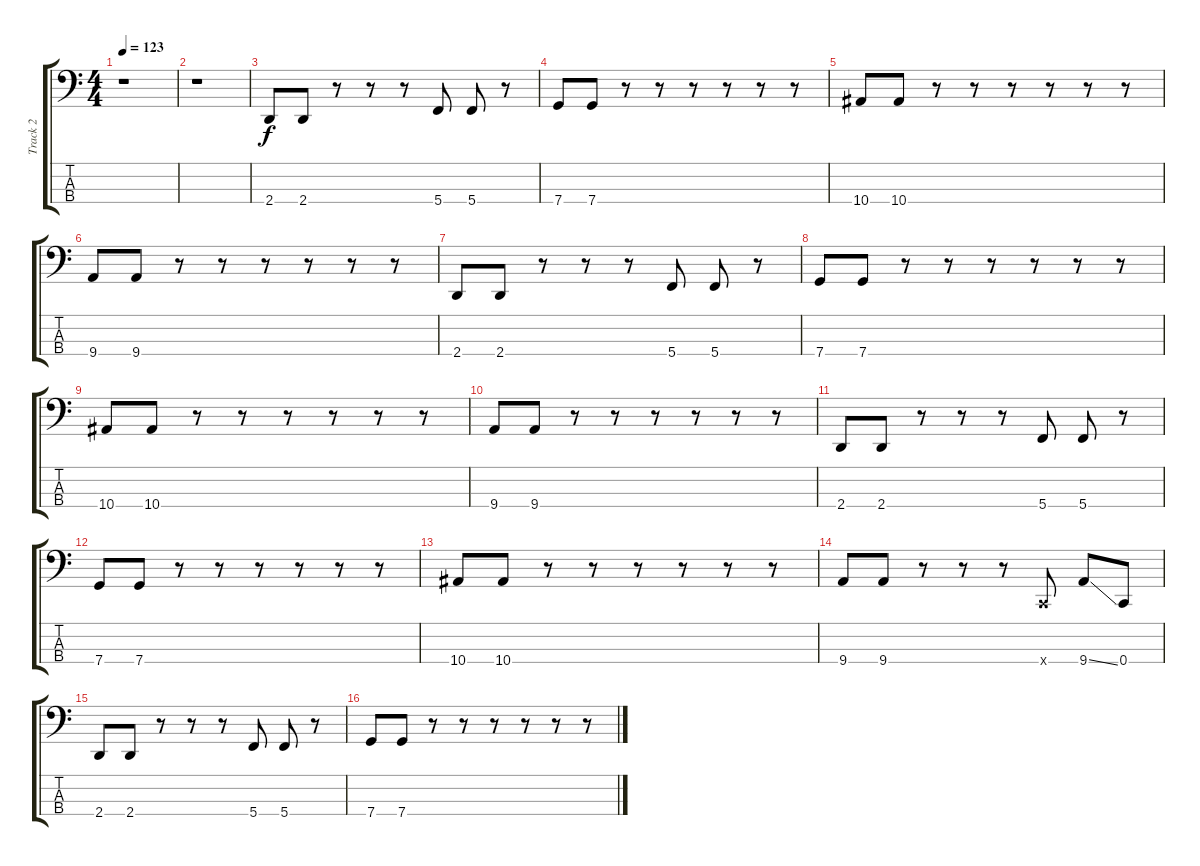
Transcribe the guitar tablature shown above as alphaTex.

\track ("Track 2" "Track 2") {instrument electricbassfinger}
\staff {score tabs}
\tuning (F2 C2 G1 C1) {hide}
\ts (4 4)
\tempo 123
\clef f4
\ks c
r.1{dy f instrument electricbassfinger} |
r.1 |
2.4.8 2.4.8 r.8 r.8 r.8 5.4.8 5.4.8 r.8 |
7.4.8 7.4.8 r.8 r.8 r.8 r.8 r.8 r.8 |
10.4.8 10.4.8 r.8 r.8 r.8 r.8 r.8 r.8 |
9.4.8 9.4.8 r.8 r.8 r.8 r.8 r.8 r.8 |
2.4.8 2.4.8 r.8 r.8 r.8 5.4.8 5.4.8 r.8 |
7.4.8 7.4.8 r.8 r.8 r.8 r.8 r.8 r.8 |
10.4.8 10.4.8 r.8 r.8 r.8 r.8 r.8 r.8 |
9.4.8 9.4.8 r.8 r.8 r.8 r.8 r.8 r.8 |
2.4.8 2.4.8 r.8 r.8 r.8 5.4.8 5.4.8 r.8 |
7.4.8 7.4.8 r.8 r.8 r.8 r.8 r.8 r.8 |
10.4.8 10.4.8 r.8 r.8 r.8 r.8 r.8 r.8 |
9.4.8 9.4.8 r.8 r.8 r.8 0.4{x}.8 9.4{ss}.8 0.4.8 |
2.4.8 2.4.8 r.8 r.8 r.8 5.4.8 5.4.8 r.8 |
7.4.8 7.4.8 r.8 r.8 r.8 r.8 r.8 r.8
